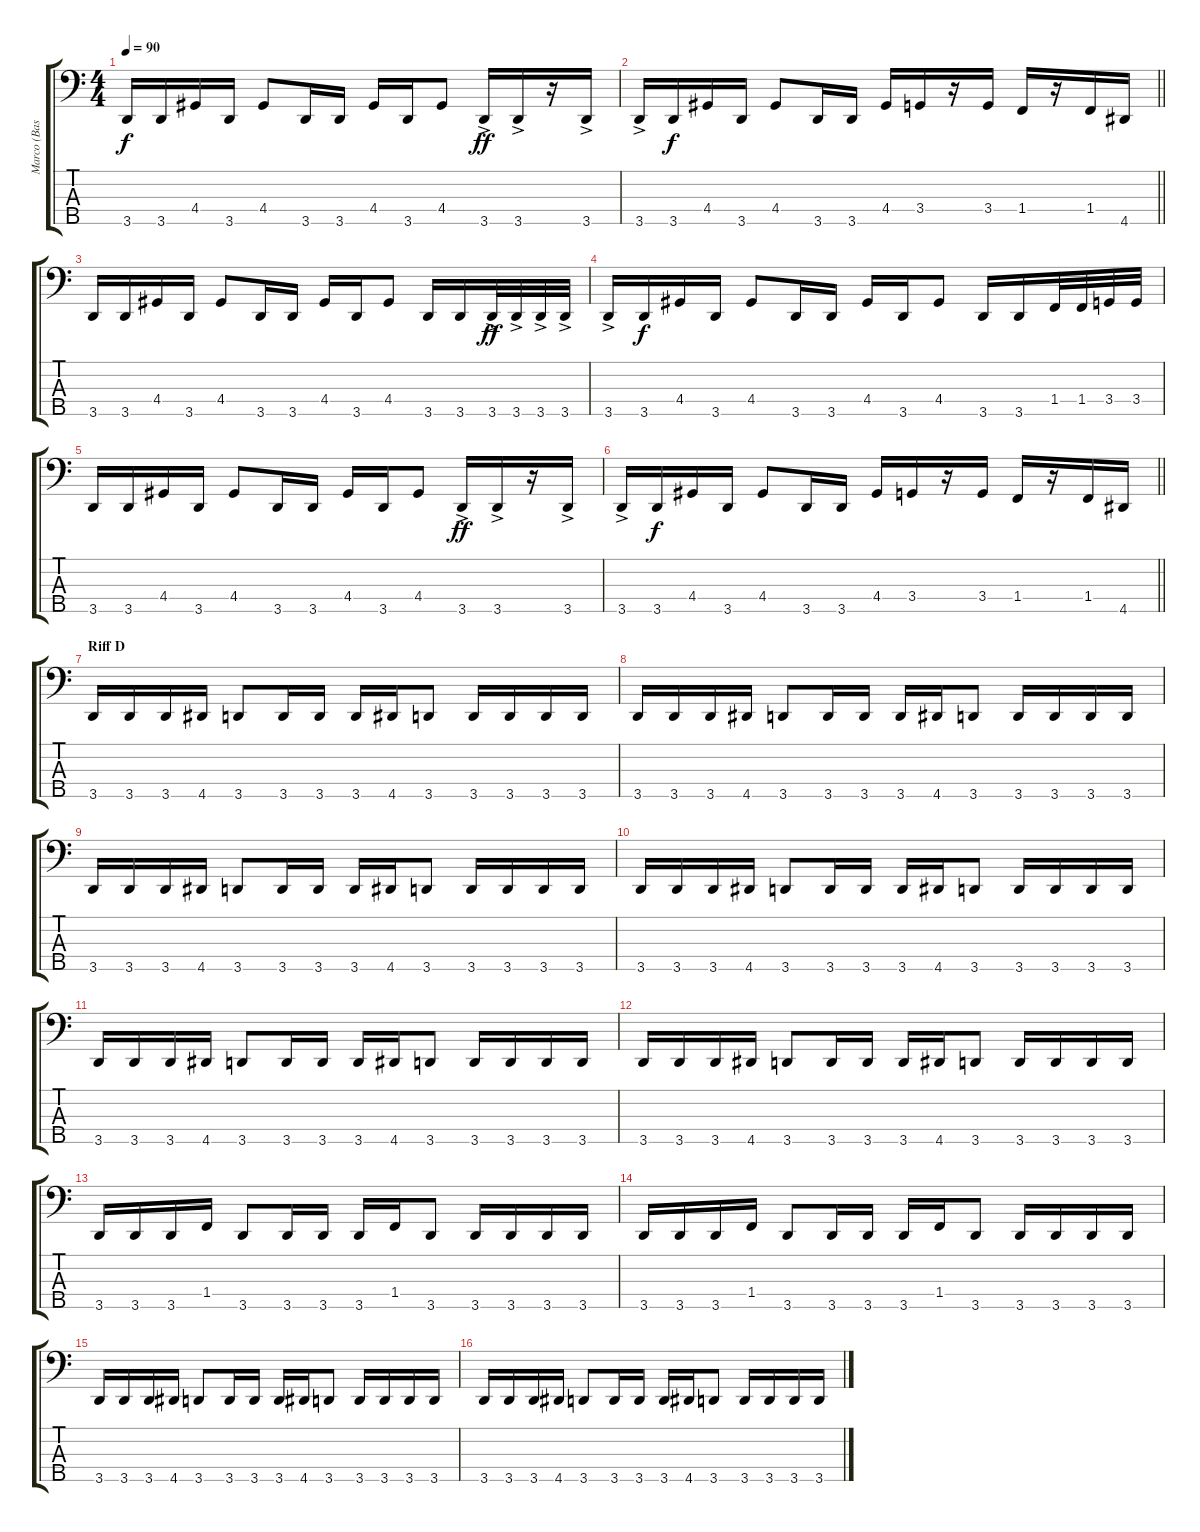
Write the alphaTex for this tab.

\track ("Marco (Bass - BEADG)" "Marco (Bas") {instrument electricbasspick}
\staff {score tabs}
\tuning (G2 D2 A1 E1 B0) {hide}
\ts (4 4)
\tempo 90
\clef f4
\ks c
3.5.16{dy f} 3.5.16 4.4.16 3.5.16 4.4.8 3.5.16 3.5.16 4.4.16 3.5.16 4.4.8 3.5{ac}.16{dy ff} 3.5{ac}.16 r.16 3.5{ac}.16 |
\barLineRight lightlight
3.5{ac}.16 3.5.16{dy f} 4.4.16 3.5.16 4.4.8 3.5.16 3.5.16 4.4.16 3.4.16 r.16 3.4.16 1.4.16 r.16 1.4.16 4.5.16 |
3.5.16 3.5.16 4.4.16 3.5.16 4.4.8 3.5.16 3.5.16 4.4.16 3.5.16 4.4.8 3.5.16 3.5.16 3.5{ac}.32{dy ff} 3.5{ac}.32 3.5{ac}.32 3.5{ac}.32 |
3.5{ac}.16 3.5.16{dy f} 4.4.16 3.5.16 4.4.8 3.5.16 3.5.16 4.4.16 3.5.16 4.4.8 3.5.16 3.5.16 1.4.32 1.4.32 3.4.32 3.4.32 |
3.5.16 3.5.16 4.4.16 3.5.16 4.4.8 3.5.16 3.5.16 4.4.16 3.5.16 4.4.8 3.5{ac}.16{dy ff} 3.5{ac}.16 r.16 3.5{ac}.16 |
\barLineRight lightlight
3.5{ac}.16 3.5.16{dy f} 4.4.16 3.5.16 4.4.8 3.5.16 3.5.16 4.4.16 3.4.16 r.16 3.4.16 1.4.16 r.16 1.4.16 4.5.16 |
\section ("" "Riff D")
3.5.16 3.5.16 3.5.16 4.5.16 3.5.8 3.5.16 3.5.16 3.5.16 4.5.16 3.5.8 3.5.16 3.5.16 3.5.16 3.5.16 |
3.5.16 3.5.16 3.5.16 4.5.16 3.5.8 3.5.16 3.5.16 3.5.16 4.5.16 3.5.8 3.5.16 3.5.16 3.5.16 3.5.16 |
3.5.16 3.5.16 3.5.16 4.5.16 3.5.8 3.5.16 3.5.16 3.5.16 4.5.16 3.5.8 3.5.16 3.5.16 3.5.16 3.5.16 |
3.5.16 3.5.16 3.5.16 4.5.16 3.5.8 3.5.16 3.5.16 3.5.16 4.5.16 3.5.8 3.5.16 3.5.16 3.5.16 3.5.16 |
3.5.16 3.5.16 3.5.16 4.5.16 3.5.8 3.5.16 3.5.16 3.5.16 4.5.16 3.5.8 3.5.16 3.5.16 3.5.16 3.5.16 |
3.5.16 3.5.16 3.5.16 4.5.16 3.5.8 3.5.16 3.5.16 3.5.16 4.5.16 3.5.8 3.5.16 3.5.16 3.5.16 3.5.16 |
3.5.16 3.5.16 3.5.16 1.4.16 3.5.8 3.5.16 3.5.16 3.5.16 1.4.16 3.5.8 3.5.16 3.5.16 3.5.16 3.5.16 |
3.5.16 3.5.16 3.5.16 1.4.16 3.5.8 3.5.16 3.5.16 3.5.16 1.4.16 3.5.8 3.5.16 3.5.16 3.5.16 3.5.16 |
3.5.16 3.5.16 3.5.16 4.5.16 3.5.8 3.5.16 3.5.16 3.5.16 4.5.16 3.5.8 3.5.16 3.5.16 3.5.16 3.5.16 |
3.5.16 3.5.16 3.5.16 4.5.16 3.5.8 3.5.16 3.5.16 3.5.16 4.5.16 3.5.8 3.5.16 3.5.16 3.5.16 3.5.16
